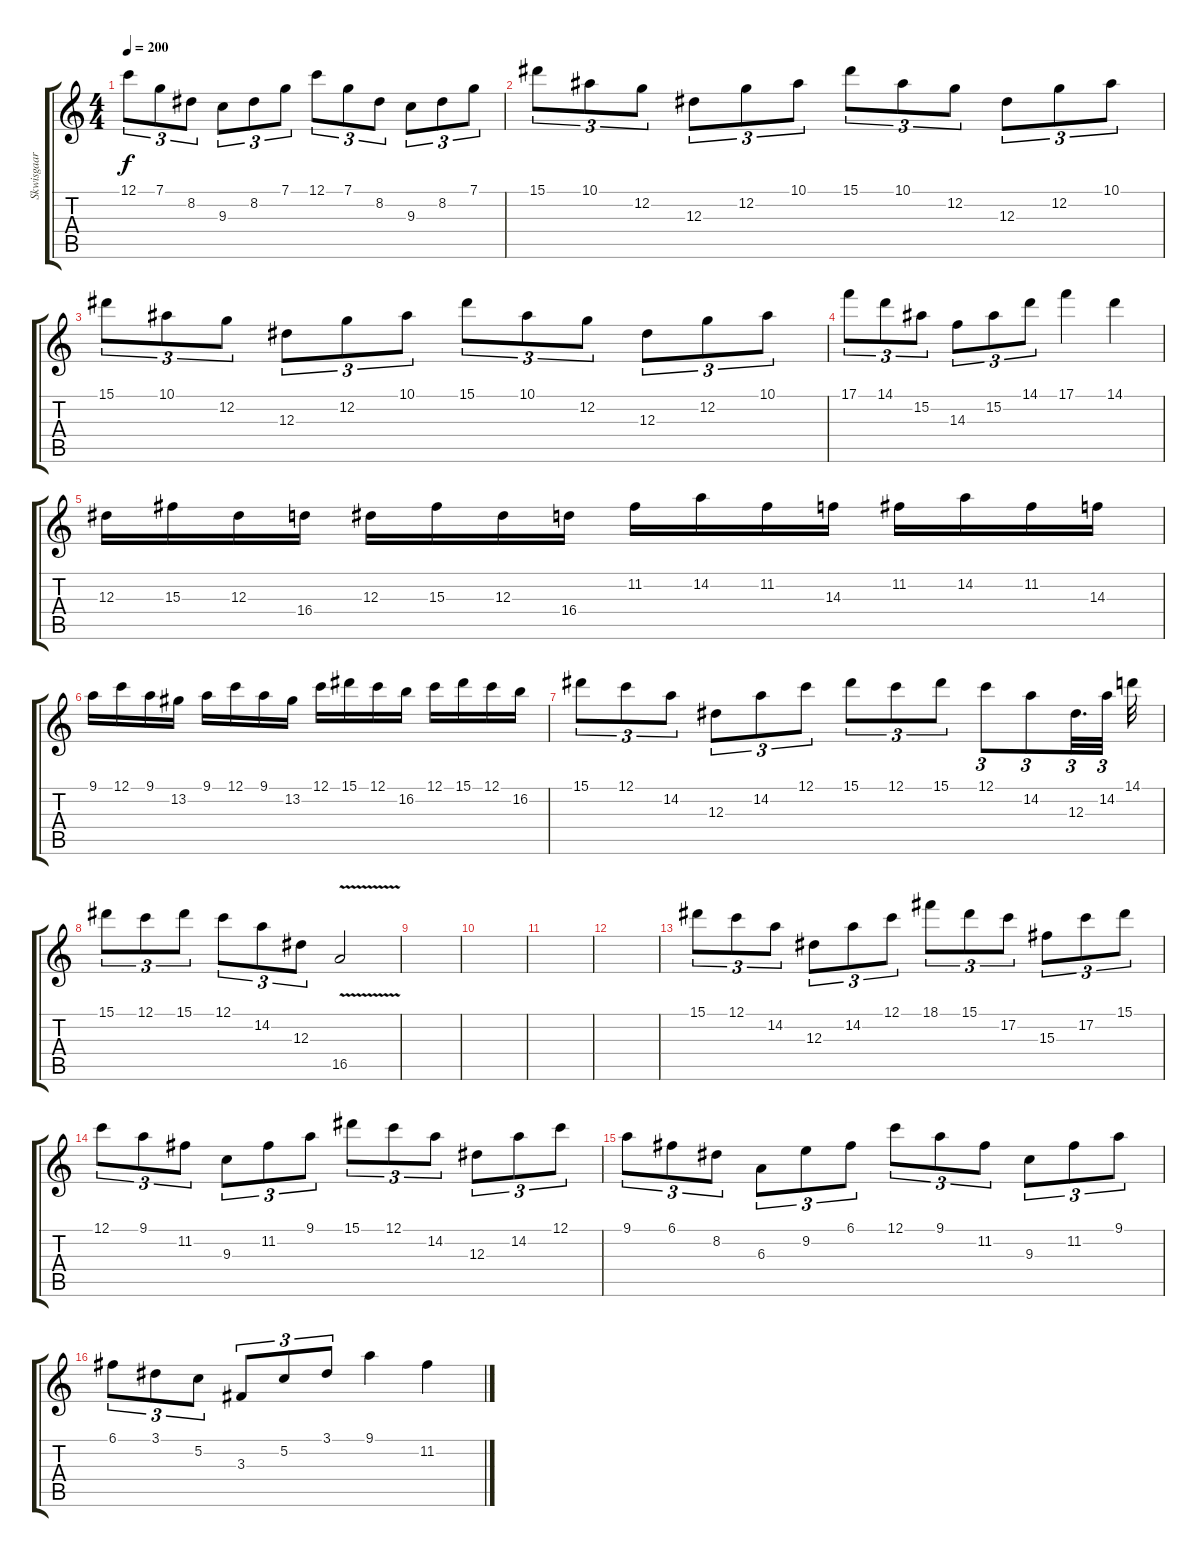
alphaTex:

\track ("Skwisgaar" "Skwisgaar") {instrument distortionguitar}
\staff {score tabs}
\tuning (C4 G3 Eb3 Bb2 F2 C2) {hide}
\ts (4 4)
\tempo 200
\clef g2
\ks c
12.1.8{tu (3 2) dy f} 7.1.8{tu (3 2)} 8.2.8{tu (3 2)} 9.3.8{tu (3 2)} 8.2.8{tu (3 2)} 7.1.8{tu (3 2)} 12.1.8{tu (3 2)} 7.1.8{tu (3 2)} 8.2.8{tu (3 2)} 9.3.8{tu (3 2)} 8.2.8{tu (3 2)} 7.1.8{tu (3 2)} |
15.1.8{tu (3 2)} 10.1.8{tu (3 2)} 12.2.8{tu (3 2)} 12.3.8{tu (3 2)} 12.2.8{tu (3 2)} 10.1.8{tu (3 2)} 15.1.8{tu (3 2)} 10.1.8{tu (3 2)} 12.2.8{tu (3 2)} 12.3.8{tu (3 2)} 12.2.8{tu (3 2)} 10.1.8{tu (3 2)} |
15.1.8{tu (3 2)} 10.1.8{tu (3 2)} 12.2.8{tu (3 2)} 12.3.8{tu (3 2)} 12.2.8{tu (3 2)} 10.1.8{tu (3 2)} 15.1.8{tu (3 2)} 10.1.8{tu (3 2)} 12.2.8{tu (3 2)} 12.3.8{tu (3 2)} 12.2.8{tu (3 2)} 10.1.8{tu (3 2)} |
17.1.8{tu (3 2)} 14.1.8{tu (3 2)} 15.2.8{tu (3 2)} 14.3.8{tu (3 2)} 15.2.8{tu (3 2)} 14.1.8{tu (3 2)} 17.1.4 14.1.4 |
12.3.16 15.3.16 12.3.16 16.4.16 12.3.16 15.3.16 12.3.16 16.4.16 11.2.16 14.2.16 11.2.16 14.3.16 11.2.16 14.2.16 11.2.16 14.3.16 |
9.1.16 12.1.16 9.1.16 13.2.16 9.1.16 12.1.16 9.1.16 13.2.16 12.1.16 15.1.16 12.1.16 16.2.16 12.1.16 15.1.16 12.1.16 16.2.16 |
15.1.8{tu (3 2)} 12.1.8{tu (3 2)} 14.2.8{tu (3 2)} 12.3.8{tu (3 2)} 14.2.8{tu (3 2)} 12.1.8{tu (3 2)} 15.1.8{tu (3 2)} 12.1.8{tu (3 2)} 15.1.8{tu (3 2)} 12.1.8{tu (3 2)} 14.2.8{tu (3 2)} 12.3.32{d tu (3 2)} 14.2.32{tu (3 2) beam splitsecondary} 14.1.32 |
15.1.8{tu (3 2)} 12.1.8{tu (3 2)} 15.1.8{tu (3 2)} 12.1.8{tu (3 2)} 14.2.8{tu (3 2)} 12.3.8{tu (3 2)} 16.5{v}.2 |
|
|
|
|
15.1.8{tu (3 2)} 12.1.8{tu (3 2)} 14.2.8{tu (3 2)} 12.3.8{tu (3 2)} 14.2.8{tu (3 2)} 12.1.8{tu (3 2)} 18.1.8{tu (3 2)} 15.1.8{tu (3 2)} 17.2.8{tu (3 2)} 15.3.8{tu (3 2)} 17.2.8{tu (3 2)} 15.1.8{tu (3 2)} |
12.1.8{tu (3 2)} 9.1.8{tu (3 2)} 11.2.8{tu (3 2)} 9.3.8{tu (3 2)} 11.2.8{tu (3 2)} 9.1.8{tu (3 2)} 15.1.8{tu (3 2)} 12.1.8{tu (3 2)} 14.2.8{tu (3 2)} 12.3.8{tu (3 2)} 14.2.8{tu (3 2)} 12.1.8{tu (3 2)} |
9.1.8{tu (3 2)} 6.1.8{tu (3 2)} 8.2.8{tu (3 2)} 6.3.8{tu (3 2)} 9.2.8{tu (3 2)} 6.1.8{tu (3 2)} 12.1.8{tu (3 2)} 9.1.8{tu (3 2)} 11.2.8{tu (3 2)} 9.3.8{tu (3 2)} 11.2.8{tu (3 2)} 9.1.8{tu (3 2)} |
6.1.8{tu (3 2)} 3.1.8{tu (3 2)} 5.2.8{tu (3 2)} 3.3.8{tu (3 2)} 5.2.8{tu (3 2)} 3.1.8{tu (3 2)} 9.1.4 11.2.4
